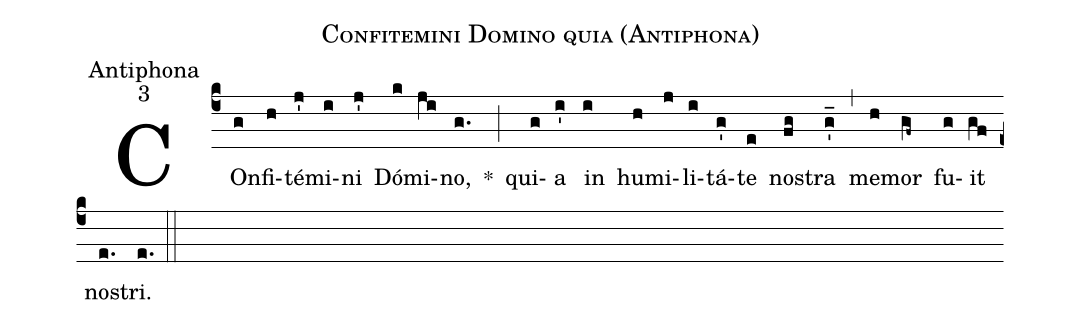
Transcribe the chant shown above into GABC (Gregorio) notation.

name:Confitemini Domino quia (Antiphona);
office-part:Antiphona;
mode:3;
%%
(c4) COn(g)fi(h)té(j')mi(i)ni(j') Dó(k)mi(ji)no,(g.) *(;) qui(g)a(i') in(i) hu(h)mi(j)li(i)tá(g')te(e) no(fg)stra(g'_) (,) me(h)mor(gf~) fu(g)it(gf) no(e.)stri.(e.) (::)
